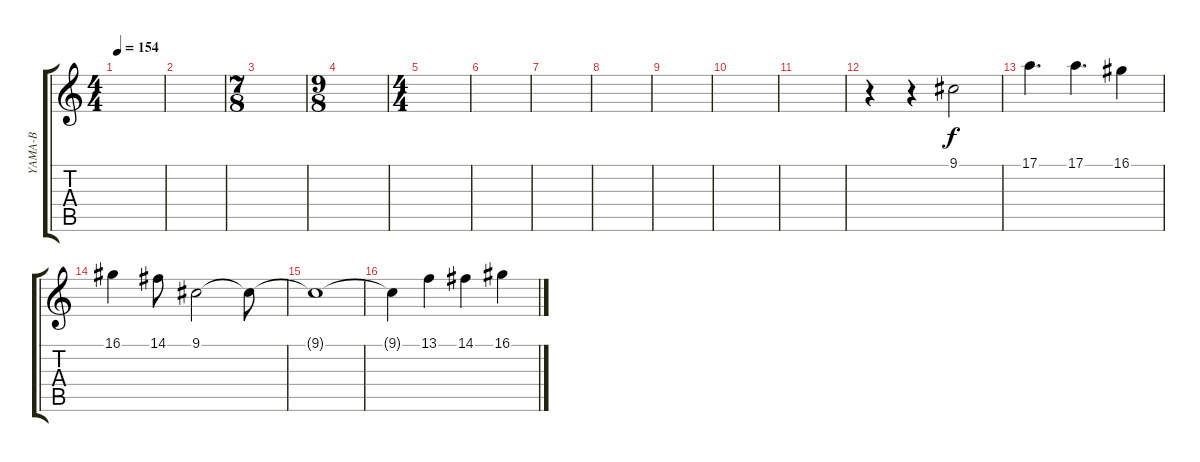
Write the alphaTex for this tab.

\track ("YAMA-B" "YAMA-B") {instrument lead3calliope}
\staff {score tabs}
\tuning (E4 B3 G3 D3 A2 E2) {hide}
\ts (4 4)
\tempo 154
\clef g2
\ks c
|
|
\ts (7 8)
|
\ts (9 8)
|
\ts (4 4)
|
|
|
|
|
|
|
r.4 r.4 9.1.2 |
17.1.4{d} 17.1.4{d} 16.1.4 |
16.1.4 14.1.8 9.1.2 9.1{t}.8 |
9.1{t}.1 |
9.1{t}.4 13.1.4 14.1.4 16.1.4
